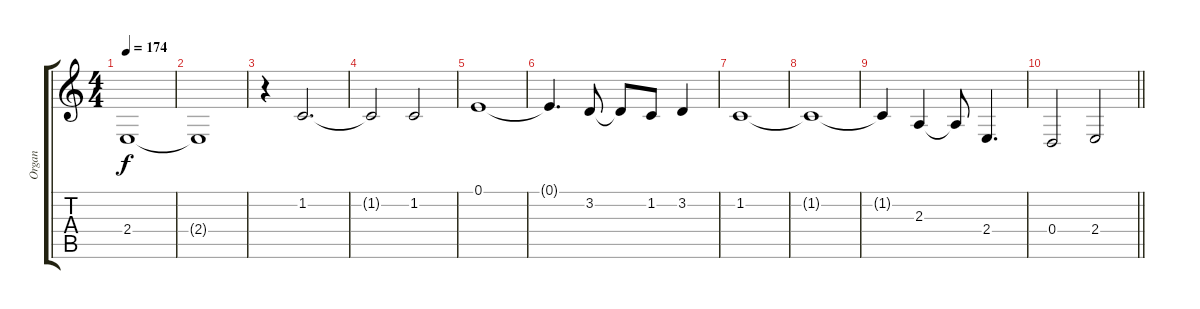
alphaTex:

\track ("Organ" "Organ") {instrument harmonica}
\staff {score tabs}
\tuning (E4 B3 G3 D3 A2 E2) {hide}
\ts (4 4)
\tempo 174
\clef g2
\ks c
2.4{t}.1{dy f} |
2.4{t}.1 |
r.4 1.2.2{d} |
1.2{t}.2 1.2.2 |
0.1.1 |
0.1{t}.4{d} 3.2.8 3.2{t}.8 1.2.8 3.2.4 |
1.2.1 |
1.2{t}.1 |
1.2{t}.4 2.3.4 2.3{t}.8 2.4.4{d} |
\barLineRight lightlight
0.4.2 2.4.2
